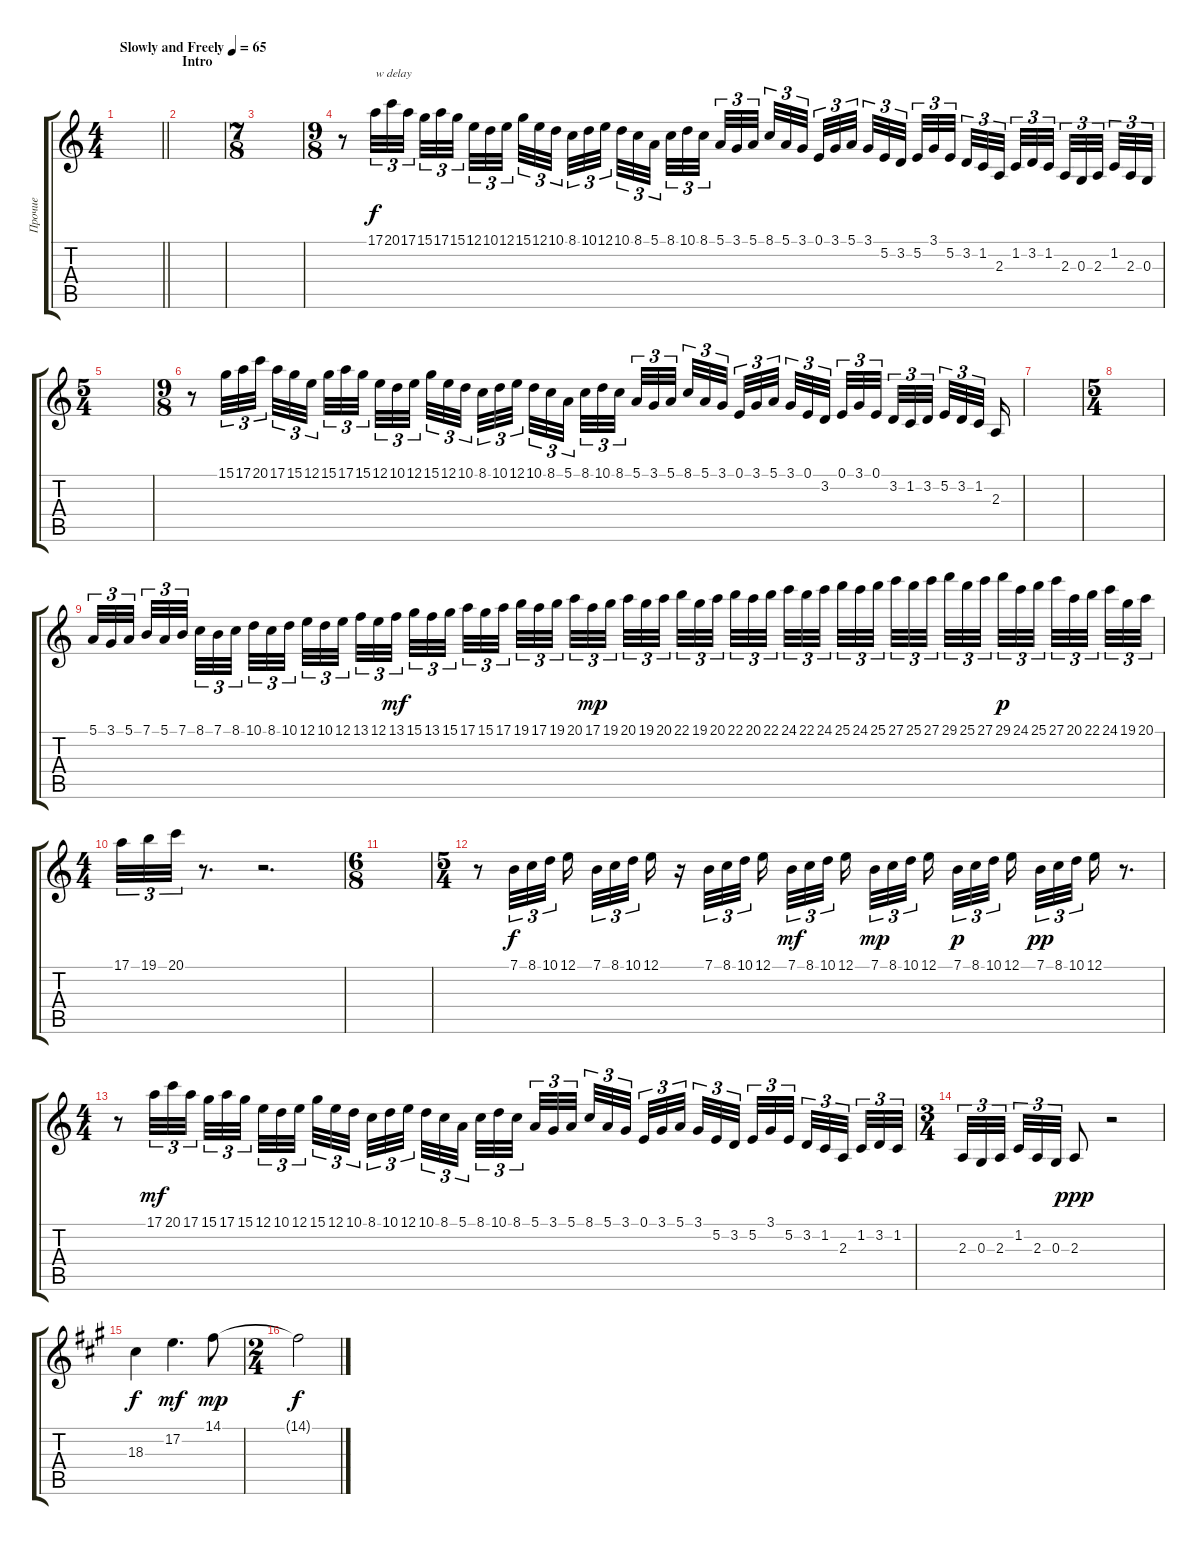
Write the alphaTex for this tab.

\track ("Прочие" "Прочие") {instrument piccolo}
\staff {score tabs}
\tuning (E4 B3 G3 D3 A2 E2) {hide}
\ts (4 4)
\tempo (65 "Slowly and Freely")
\clef g2
\barLineRight lightlight
\ks c
|
\section ("" "Intro")
|
\ts (7 8)
|
\ts (9 8)
r.8 17.1.32{tu (3 2) txt "w delay"} 20.1.32{tu (3 2)} 17.1.32{tu (3 2) beam splitsecondary} 15.1.32{tu (3 2)} 17.1.32{tu (3 2)} 15.1.32{tu (3 2) beam splitsecondary} 12.1.32{tu (3 2)} 10.1.32{tu (3 2)} 12.1.32{tu (3 2) beam splitsecondary} 15.1.32{tu (3 2)} 12.1.32{tu (3 2)} 10.1.32{tu (3 2)} 8.1.32{tu (3 2)} 10.1.32{tu (3 2)} 12.1.32{tu (3 2) beam splitsecondary} 10.1.32{tu (3 2)} 8.1.32{tu (3 2)} 5.1.32{tu (3 2) beam splitsecondary} 8.1.32{tu (3 2)} 10.1.32{tu (3 2)} 8.1.32{tu (3 2) beam splitsecondary} 5.1.32{tu (3 2)} 3.1.32{tu (3 2)} 5.1.32{tu (3 2) beam splitsecondary} 8.1.32{tu (3 2)} 5.1.32{tu (3 2)} 3.1.32{tu (3 2) beam splitsecondary} 0.1.32{tu (3 2)} 3.1.32{tu (3 2)} 5.1.32{tu (3 2)} 3.1.32{tu (3 2)} 5.2.32{tu (3 2)} 3.2.32{tu (3 2) beam splitsecondary} 5.2.32{tu (3 2)} 3.1.32{tu (3 2)} 5.2.32{tu (3 2) beam splitsecondary} 3.2.32{tu (3 2)} 1.2.32{tu (3 2)} 2.3.32{tu (3 2) beam splitsecondary} 1.2.32{tu (3 2)} 3.2.32{tu (3 2)} 1.2.32{tu (3 2) beam splitsecondary} 2.3.32{tu (3 2)} 0.3.32{tu (3 2)} 2.3.32{tu (3 2) beam splitsecondary} 1.2.32{tu (3 2)} 2.3.32{tu (3 2)} 0.3.32{tu (3 2)} |
\ts (5 4)
|
\ts (9 8)
r.8 15.1.32{tu (3 2)} 17.1.32{tu (3 2)} 20.1.32{tu (3 2) beam splitsecondary} 17.1.32{tu (3 2)} 15.1.32{tu (3 2)} 12.1.32{tu (3 2) beam splitsecondary} 15.1.32{tu (3 2)} 17.1.32{tu (3 2)} 15.1.32{tu (3 2) beam splitsecondary} 12.1.32{tu (3 2)} 10.1.32{tu (3 2)} 12.1.32{tu (3 2)} 15.1.32{tu (3 2)} 12.1.32{tu (3 2)} 10.1.32{tu (3 2) beam splitsecondary} 8.1.32{tu (3 2)} 10.1.32{tu (3 2)} 12.1.32{tu (3 2) beam splitsecondary} 10.1.32{tu (3 2)} 8.1.32{tu (3 2)} 5.1.32{tu (3 2) beam splitsecondary} 8.1.32{tu (3 2)} 10.1.32{tu (3 2)} 8.1.32{tu (3 2) beam splitsecondary} 5.1.32{tu (3 2)} 3.1.32{tu (3 2)} 5.1.32{tu (3 2) beam splitsecondary} 8.1.32{tu (3 2)} 5.1.32{tu (3 2)} 3.1.32{tu (3 2)} 0.1.32{tu (3 2)} 3.1.32{tu (3 2)} 5.1.32{tu (3 2) beam splitsecondary} 3.1.32{tu (3 2)} 0.1.32{tu (3 2)} 3.2.32{tu (3 2) beam splitsecondary} 0.1.32{tu (3 2)} 3.1.32{tu (3 2)} 0.1.32{tu (3 2) beam splitsecondary} 3.2.32{tu (3 2)} 1.2.32{tu (3 2)} 3.2.32{tu (3 2) beam splitsecondary} 5.2.32{tu (3 2)} 3.2.32{tu (3 2)} 1.2.32{tu (3 2) beam splitsecondary} 2.3.16 |
|
\ts (5 4)
|
5.1.32{tu (3 2) dy f} 3.1.32{tu (3 2)} 5.1.32{tu (3 2) beam splitsecondary} 7.1.32{tu (3 2)} 5.1.32{tu (3 2)} 7.1.32{tu (3 2) beam splitsecondary} 8.1.32{tu (3 2)} 7.1.32{tu (3 2)} 8.1.32{tu (3 2) beam splitsecondary} 10.1.32{tu (3 2)} 8.1.32{tu (3 2)} 10.1.32{tu (3 2)} 12.1.32{tu (3 2)} 10.1.32{tu (3 2)} 12.1.32{tu (3 2) beam splitsecondary} 13.1.32{tu (3 2)} 12.1.32{tu (3 2)} 13.1.32{tu (3 2) dy mf beam splitsecondary} 15.1.32{tu (3 2)} 13.1.32{tu (3 2)} 15.1.32{tu (3 2) beam splitsecondary} 17.1.32{tu (3 2)} 15.1.32{tu (3 2)} 17.1.32{tu (3 2)} 19.1.32{tu (3 2)} 17.1.32{tu (3 2)} 19.1.32{tu (3 2) beam splitsecondary} 20.1.32{tu (3 2)} 17.1.32{tu (3 2) dy mp} 19.1.32{tu (3 2) beam splitsecondary} 20.1.32{tu (3 2)} 19.1.32{tu (3 2)} 20.1.32{tu (3 2) beam splitsecondary} 22.1.32{tu (3 2)} 19.1.32{tu (3 2)} 20.1.32{tu (3 2)} 22.1.32{tu (3 2)} 20.1.32{tu (3 2)} 22.1.32{tu (3 2) beam splitsecondary} 24.1.32{tu (3 2)} 22.1.32{tu (3 2)} 24.1.32{tu (3 2) beam splitsecondary} 25.1.32{tu (3 2)} 24.1.32{tu (3 2)} 25.1.32{tu (3 2) beam splitsecondary} 27.1.32{tu (3 2)} 25.1.32{tu (3 2)} 27.1.32{tu (3 2)} 29.1.32{tu (3 2)} 25.1.32{tu (3 2)} 27.1.32{tu (3 2) beam splitsecondary} 29.1.32{tu (3 2) dy p} 24.1.32{tu (3 2)} 25.1.32{tu (3 2) beam splitsecondary} 27.1.32{tu (3 2)} 20.1.32{tu (3 2)} 22.1.32{tu (3 2) beam splitsecondary} 24.1.32{tu (3 2)} 19.1.32{tu (3 2)} 20.1.32{tu (3 2)} |
\ts (4 4)
17.1.32{tu (3 2)} 19.1.32{tu (3 2)} 20.1.32{tu (3 2)} r.8{d} r.2{d} |
\ts (6 8)
|
\ts (5 4)
r.8 7.1.32{tu (3 2) dy f} 8.1.32{tu (3 2)} 10.1.32{tu (3 2) beam splitsecondary} 12.1.16 7.1.32{tu (3 2)} 8.1.32{tu (3 2)} 10.1.32{tu (3 2) beam splitsecondary} 12.1.16 r.16 7.1.32{tu (3 2)} 8.1.32{tu (3 2)} 10.1.32{tu (3 2)} 12.1.16{beam splitsecondary} 7.1.32{tu (3 2) dy mf} 8.1.32{tu (3 2)} 10.1.32{tu (3 2) beam splitsecondary} 12.1.16{beam splitsecondary} 7.1.32{tu (3 2) dy mp} 8.1.32{tu (3 2)} 10.1.32{tu (3 2)} 12.1.16{beam splitsecondary} 7.1.32{tu (3 2) dy p} 8.1.32{tu (3 2)} 10.1.32{tu (3 2) beam splitsecondary} 12.1.16{beam splitsecondary} 7.1.32{tu (3 2) dy pp} 8.1.32{tu (3 2)} 10.1.32{tu (3 2)} 12.1.16 r.8{d} |
\ts (4 4)
r.8 17.1.32{tu (3 2) dy mf} 20.1.32{tu (3 2)} 17.1.32{tu (3 2) beam splitsecondary} 15.1.32{tu (3 2)} 17.1.32{tu (3 2)} 15.1.32{tu (3 2)} 12.1.32{tu (3 2)} 10.1.32{tu (3 2)} 12.1.32{tu (3 2) beam splitsecondary} 15.1.32{tu (3 2)} 12.1.32{tu (3 2)} 10.1.32{tu (3 2) beam splitsecondary} 8.1.32{tu (3 2)} 10.1.32{tu (3 2)} 12.1.32{tu (3 2) beam splitsecondary} 10.1.32{tu (3 2)} 8.1.32{tu (3 2)} 5.1.32{tu (3 2)} 8.1.32{tu (3 2)} 10.1.32{tu (3 2)} 8.1.32{tu (3 2) beam splitsecondary} 5.1.32{tu (3 2)} 3.1.32{tu (3 2)} 5.1.32{tu (3 2) beam splitsecondary} 8.1.32{tu (3 2)} 5.1.32{tu (3 2)} 3.1.32{tu (3 2) beam splitsecondary} 0.1.32{tu (3 2)} 3.1.32{tu (3 2)} 5.1.32{tu (3 2)} 3.1.32{tu (3 2)} 5.2.32{tu (3 2)} 3.2.32{tu (3 2) beam splitsecondary} 5.2.32{tu (3 2)} 3.1.32{tu (3 2)} 5.2.32{tu (3 2) beam splitsecondary} 3.2.32{tu (3 2)} 1.2.32{tu (3 2)} 2.3.32{tu (3 2) beam splitsecondary} 1.2.32{tu (3 2)} 3.2.32{tu (3 2)} 1.2.32{tu (3 2)} |
\ts (3 4)
2.3.32{tu (3 2)} 0.3.32{tu (3 2)} 2.3.32{tu (3 2) beam splitsecondary} 1.2.32{tu (3 2)} 2.3.32{tu (3 2)} 0.3.32{tu (3 2)} 2.3.8{dy ppp} r.2 |
\ks f#minor
18.3.4{dy f instrument vibraphone} 17.2.4{d dy mf} 14.1.8{dy mp} |
\ts (2 4)
14.1{t}.2{dy f}
